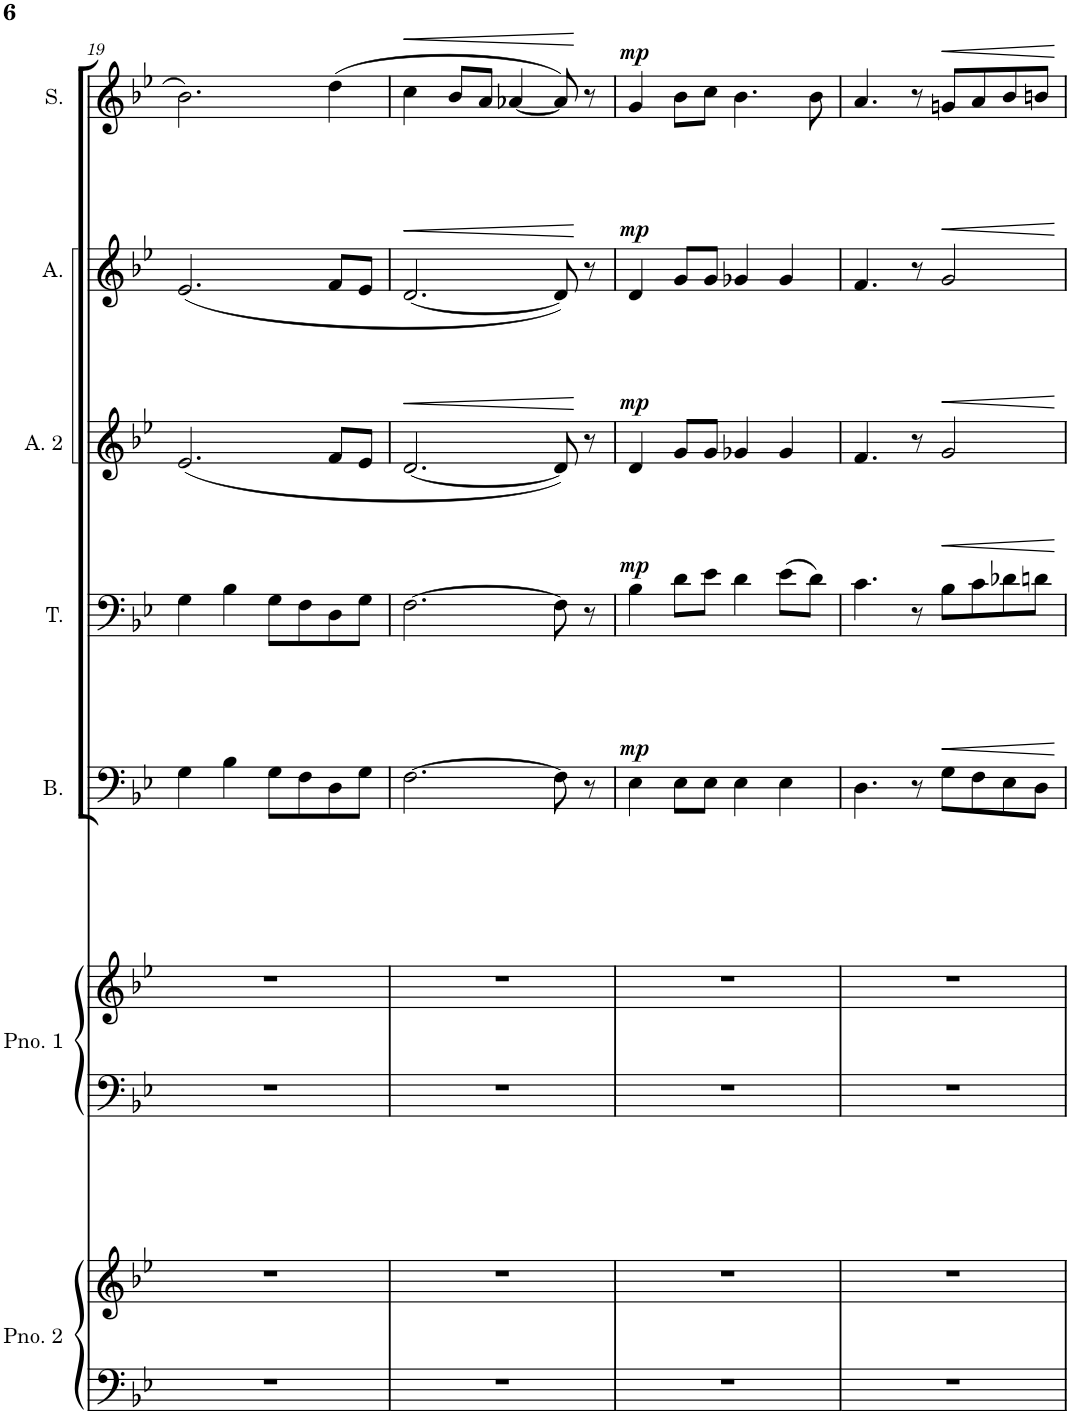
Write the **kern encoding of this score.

**kern	**kern	**kern	**kern	**kern	**dynam	**kern	**dynam	**kern	**dynam	**kern	**dynam	**kern	**dynam
*part7	*part7	*part6	*part6	*part5	*part5	*part4	*part4	*part3	*part3	*part2	*part2	*part1	*part1
*staff9	*staff8	*staff7	*staff6	*staff5	*staff5	*staff4	*staff4	*staff3	*staff3	*staff2	*staff2	*staff1	*staff1
*I"Piano 2	*	*I"Piano 1	*	*I"Bass	*	*I"Tenor	*	*I"Alto 2	*	*I"Alto	*	*I"Soprano	*
*I'Pno. 2	*	*I'Pno. 1	*	*I'B.	*	*I'T.	*	*I'A. 2	*	*I'A.	*	*I'S.	*
!!LO:PB:g=z
*clefF4	*clefG2	*clefF4	*clefG2	*clefF4	*	*clefF4	*	*clefG2	*	*clefG2	*	*clefG2	*
*k[b-e-]	*k[b-e-]	*k[b-e-]	*k[b-e-]	*k[b-e-]	*	*k[b-e-]	*	*k[b-e-]	*	*k[b-e-]	*	*k[b-e-]	*
*M4/4	*M4/4	*M4/4	*M4/4	*M4/4	*	*M4/4	*	*M4/4	*	*M4/4	*	*M4/4	*
=19	=19	=19	=19	=19	=19	=19	=19	=19	=19	=19	=19	=19	=19
1r	1r	1r	1r	4G\	.	4G\	.	(2.e-/	.	(2.e-/	.	2.b-\	.
.	.	.	.	4B-\	.	4B-\	.	.	.	.	.	.	.
.	.	.	.	8G\L	.	8G\L	.	.	.	.	.	.	.
.	.	.	.	8F\	.	8F\	.	.	.	.	.	.	.
.	.	.	.	8D\	.	8D\	.	8f/L	.	8f/L	.	(4dd\	.
.	.	.	.	8G\J	.	8G\J	.	8e-/J	.	8e-/J	.	.	.
=20	=20	=20	=20	=20	=20	=20	=20	=20	=20	=20	=20	=20	=20
!	!	!	!	!	!	!	!	!	!LO:HP:b	!	!LO:HP:b	!	!LO:HP:b
1r	1r	1r	1r	[2.F\	.	[2.F\	.	[2.d/	<	[2.d/	<	4cc\	<
.	.	.	.	.	.	.	.	.	.	.	.	8b-/L	.
.	.	.	.	.	.	.	.	.	.	.	.	8a/J	.
.	.	.	.	.	.	.	.	.	.	.	.	[4a-X/	.
.	.	.	.	8F\]	.	8F\]	.	8d/])	.	8d/])	.	8a-/])	.
.	.	.	.	8r	.	8r	.	8r	.	8r	[	8r	[
=21	=21	=21	=21	=21	=21	=21	=21	=21	=21	=21	=21	=21	=21
!	!	!	!	!	!LO:DY:a	!	!LO:DY:a	!	!LO:DY:a	!	!LO:DY:a	!	!LO:DY:a
1r	1r	1r	1r	4E-\	mp	4B-\	mp	4d/	mp	4d/	mp	4g/	mp
.	.	.	.	8E-\L	.	8d\L	.	8g/L	.	8g/L	.	8b-\L	.
.	.	.	.	8E-\J	.	8e-\J	.	8g/J	.	8g/J	.	8cc\J	.
.	.	.	.	4E-\	.	4d\	.	4g-X/	.	4g-X/	.	4.b-\	.
.	.	.	.	4E-\	.	(8e-\L	.	4g-/	.	4g-/	.	.	.
.	.	.	.	.	.	8d\J)	.	.	.	.	.	8b-\	.
=22	=22	=22	=22	=22	=22	=22	=22	=22	=22	=22	=22	=22	=22
1r	1r	1r	1r	4.D\	.	4.c\	.	4.f/	.	4.f/	.	4.a/	.
.	.	.	.	8r	.	8r	.	8r	.	8r	.	8r	.
!	!	!	!	!	!	!	!	!	!	!	!LO:HP:b	!	!LO:HP:b
.	.	.	.	8G\L	.	8B-\L	.	2g/	.	2g/	<	8gn/L	<
.	.	.	.	8F\	.	8c\	.	.	.	.	.	8a/	.
.	.	.	.	8E-\	.	8d-X\	.	.	.	.	.	8b-/	.
.	.	.	.	8D\J	.	8dn\J	.	.	.	.	.	8bn/J	.
.	.	.	.	.	.	.	.	.	[	.	[	.	[
=	=	=	=	=	=	=	=	=	=	=	=	=	=
*-	*-	*-	*-	*-	*-	*-	*-	*-	*-	*-	*-	*-	*-
